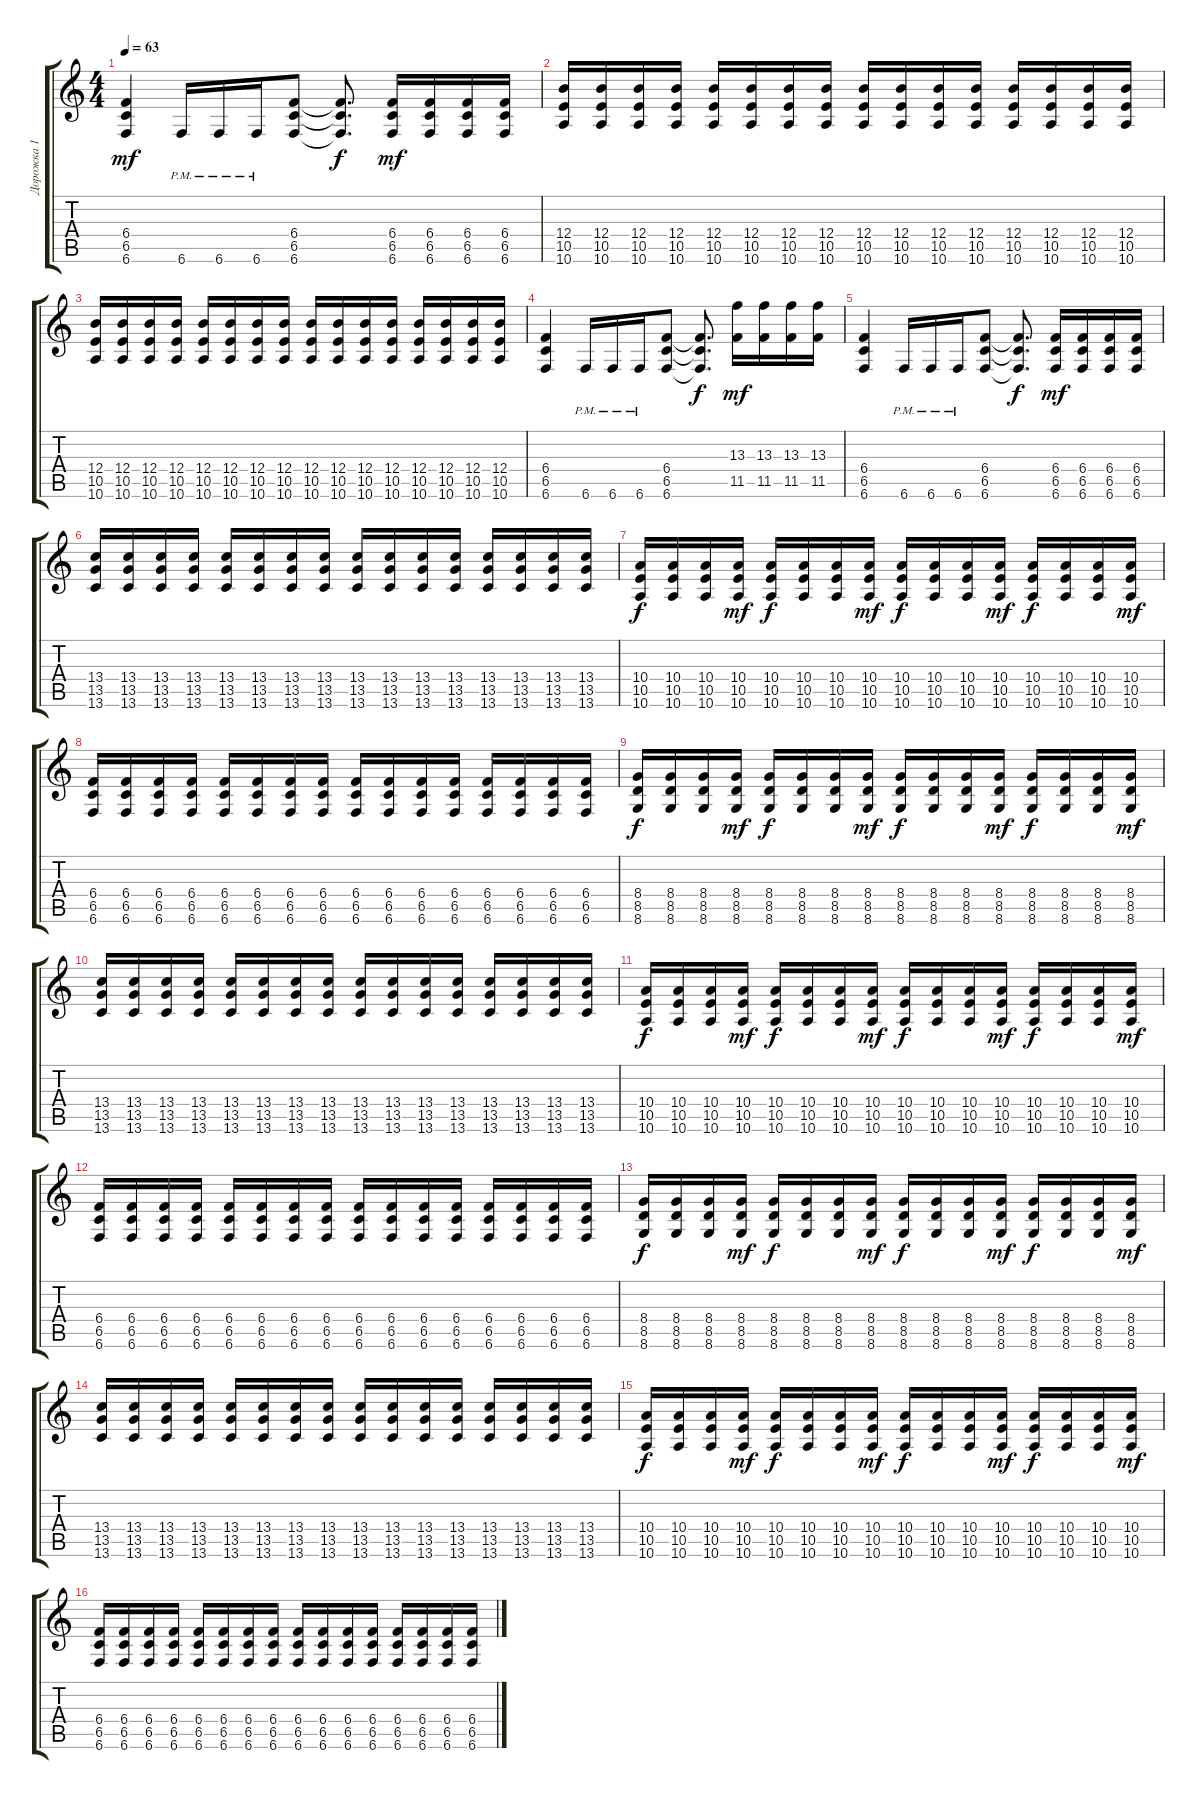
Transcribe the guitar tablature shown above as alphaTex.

\track ("Дорожка 1" "Дорожка 1") {instrument distortionguitar}
\staff {score tabs}
\tuning (Db4 Ab3 E3 B2 Gb2 B1) {hide}
\ts (4 4)
\tempo 63
\clef g2
\ks c
(6.4 6.5 6.6).4{dy mf} 6.6{pm}.16 6.6{pm}.16 6.6{pm}.16 (6.4 6.5 6.6).8 (6.4{t} 6.5{t} 6.6{t}).8{d dy f} (6.4 6.5 6.6).16{dy mf} (6.4 6.5 6.6).16 (6.4 6.5 6.6).16 (6.4 6.5 6.6).16 |
(12.4 10.5 10.6).16 (12.4 10.5 10.6).16 (12.4 10.5 10.6).16 (12.4 10.5 10.6).16 (12.4 10.5 10.6).16 (12.4 10.5 10.6).16 (12.4 10.5 10.6).16 (12.4 10.5 10.6).16 (12.4 10.5 10.6).16 (12.4 10.5 10.6).16 (12.4 10.5 10.6).16 (12.4 10.5 10.6).16 (12.4 10.5 10.6).16 (12.4 10.5 10.6).16 (12.4 10.5 10.6).16 (12.4 10.5 10.6).16 |
(12.4 10.5 10.6).16 (12.4 10.5 10.6).16 (12.4 10.5 10.6).16 (12.4 10.5 10.6).16 (12.4 10.5 10.6).16 (12.4 10.5 10.6).16 (12.4 10.5 10.6).16 (12.4 10.5 10.6).16 (12.4 10.5 10.6).16 (12.4 10.5 10.6).16 (12.4 10.5 10.6).16 (12.4 10.5 10.6).16 (12.4 10.5 10.6).16 (12.4 10.5 10.6).16 (12.4 10.5 10.6).16 (12.4 10.5 10.6).16 |
(6.4 6.5 6.6).4 6.6{pm}.16 6.6{pm}.16 6.6{pm}.16 (6.4 6.5 6.6).8 (6.4{t} 6.5{t} 6.6{t}).8{d dy f} (13.3 11.5).16{dy mf} (13.3 11.5).16 (13.3 11.5).16 (13.3 11.5).16 |
(6.4 6.5 6.6).4 6.6{pm}.16 6.6{pm}.16 6.6{pm}.16 (6.4 6.5 6.6).8 (6.4{t} 6.5{t} 6.6{t}).8{d dy f} (6.4 6.5 6.6).16{dy mf} (6.4 6.5 6.6).16 (6.4 6.5 6.6).16 (6.4 6.5 6.6).16 |
(13.4 13.5 13.6).16 (13.4 13.5 13.6).16 (13.4 13.5 13.6).16 (13.4 13.5 13.6).16 (13.4 13.5 13.6).16 (13.4 13.5 13.6).16 (13.4 13.5 13.6).16 (13.4 13.5 13.6).16 (13.4 13.5 13.6).16 (13.4 13.5 13.6).16 (13.4 13.5 13.6).16 (13.4 13.5 13.6).16 (13.4 13.5 13.6).16 (13.4 13.5 13.6).16 (13.4 13.5 13.6).16 (13.4 13.5 13.6).16 |
(10.4 10.5 10.6).16{dy f} (10.4 10.5 10.6).16 (10.4 10.5 10.6).16 (10.4 10.5 10.6).16{dy mf} (10.4 10.5 10.6).16{dy f} (10.4 10.5 10.6).16 (10.4 10.5 10.6).16 (10.4 10.5 10.6).16{dy mf} (10.4 10.5 10.6).16{dy f} (10.4 10.5 10.6).16 (10.4 10.5 10.6).16 (10.4 10.5 10.6).16{dy mf} (10.4 10.5 10.6).16{dy f} (10.4 10.5 10.6).16 (10.4 10.5 10.6).16 (10.4 10.5 10.6).16{dy mf} |
(6.4 6.5 6.6).16 (6.4 6.5 6.6).16 (6.4 6.5 6.6).16 (6.4 6.5 6.6).16 (6.4 6.5 6.6).16 (6.4 6.5 6.6).16 (6.4 6.5 6.6).16 (6.4 6.5 6.6).16 (6.4 6.5 6.6).16 (6.4 6.5 6.6).16 (6.4 6.5 6.6).16 (6.4 6.5 6.6).16 (6.4 6.5 6.6).16 (6.4 6.5 6.6).16 (6.4 6.5 6.6).16 (6.4 6.5 6.6).16 |
(8.4 8.5 8.6).16{dy f} (8.4 8.5 8.6).16 (8.4 8.5 8.6).16 (8.4 8.5 8.6).16{dy mf} (8.4 8.5 8.6).16{dy f} (8.4 8.5 8.6).16 (8.4 8.5 8.6).16 (8.4 8.5 8.6).16{dy mf} (8.4 8.5 8.6).16{dy f} (8.4 8.5 8.6).16 (8.4 8.5 8.6).16 (8.4 8.5 8.6).16{dy mf} (8.4 8.5 8.6).16{dy f} (8.4 8.5 8.6).16 (8.4 8.5 8.6).16 (8.4 8.5 8.6).16{dy mf} |
(13.4 13.5 13.6).16 (13.4 13.5 13.6).16 (13.4 13.5 13.6).16 (13.4 13.5 13.6).16 (13.4 13.5 13.6).16 (13.4 13.5 13.6).16 (13.4 13.5 13.6).16 (13.4 13.5 13.6).16 (13.4 13.5 13.6).16 (13.4 13.5 13.6).16 (13.4 13.5 13.6).16 (13.4 13.5 13.6).16 (13.4 13.5 13.6).16 (13.4 13.5 13.6).16 (13.4 13.5 13.6).16 (13.4 13.5 13.6).16 |
(10.4 10.5 10.6).16{dy f} (10.4 10.5 10.6).16 (10.4 10.5 10.6).16 (10.4 10.5 10.6).16{dy mf} (10.4 10.5 10.6).16{dy f} (10.4 10.5 10.6).16 (10.4 10.5 10.6).16 (10.4 10.5 10.6).16{dy mf} (10.4 10.5 10.6).16{dy f} (10.4 10.5 10.6).16 (10.4 10.5 10.6).16 (10.4 10.5 10.6).16{dy mf} (10.4 10.5 10.6).16{dy f} (10.4 10.5 10.6).16 (10.4 10.5 10.6).16 (10.4 10.5 10.6).16{dy mf} |
(6.4 6.5 6.6).16 (6.4 6.5 6.6).16 (6.4 6.5 6.6).16 (6.4 6.5 6.6).16 (6.4 6.5 6.6).16 (6.4 6.5 6.6).16 (6.4 6.5 6.6).16 (6.4 6.5 6.6).16 (6.4 6.5 6.6).16 (6.4 6.5 6.6).16 (6.4 6.5 6.6).16 (6.4 6.5 6.6).16 (6.4 6.5 6.6).16 (6.4 6.5 6.6).16 (6.4 6.5 6.6).16 (6.4 6.5 6.6).16 |
(8.4 8.5 8.6).16{dy f} (8.4 8.5 8.6).16 (8.4 8.5 8.6).16 (8.4 8.5 8.6).16{dy mf} (8.4 8.5 8.6).16{dy f} (8.4 8.5 8.6).16 (8.4 8.5 8.6).16 (8.4 8.5 8.6).16{dy mf} (8.4 8.5 8.6).16{dy f} (8.4 8.5 8.6).16 (8.4 8.5 8.6).16 (8.4 8.5 8.6).16{dy mf} (8.4 8.5 8.6).16{dy f} (8.4 8.5 8.6).16 (8.4 8.5 8.6).16 (8.4 8.5 8.6).16{dy mf} |
(13.4 13.5 13.6).16 (13.4 13.5 13.6).16 (13.4 13.5 13.6).16 (13.4 13.5 13.6).16 (13.4 13.5 13.6).16 (13.4 13.5 13.6).16 (13.4 13.5 13.6).16 (13.4 13.5 13.6).16 (13.4 13.5 13.6).16 (13.4 13.5 13.6).16 (13.4 13.5 13.6).16 (13.4 13.5 13.6).16 (13.4 13.5 13.6).16 (13.4 13.5 13.6).16 (13.4 13.5 13.6).16 (13.4 13.5 13.6).16 |
(10.4 10.5 10.6).16{dy f} (10.4 10.5 10.6).16 (10.4 10.5 10.6).16 (10.4 10.5 10.6).16{dy mf} (10.4 10.5 10.6).16{dy f} (10.4 10.5 10.6).16 (10.4 10.5 10.6).16 (10.4 10.5 10.6).16{dy mf} (10.4 10.5 10.6).16{dy f} (10.4 10.5 10.6).16 (10.4 10.5 10.6).16 (10.4 10.5 10.6).16{dy mf} (10.4 10.5 10.6).16{dy f} (10.4 10.5 10.6).16 (10.4 10.5 10.6).16 (10.4 10.5 10.6).16{dy mf} |
(6.4 6.5 6.6).16 (6.4 6.5 6.6).16 (6.4 6.5 6.6).16 (6.4 6.5 6.6).16 (6.4 6.5 6.6).16 (6.4 6.5 6.6).16 (6.4 6.5 6.6).16 (6.4 6.5 6.6).16 (6.4 6.5 6.6).16 (6.4 6.5 6.6).16 (6.4 6.5 6.6).16 (6.4 6.5 6.6).16 (6.4 6.5 6.6).16 (6.4 6.5 6.6).16 (6.4 6.5 6.6).16 (6.4 6.5 6.6).16
